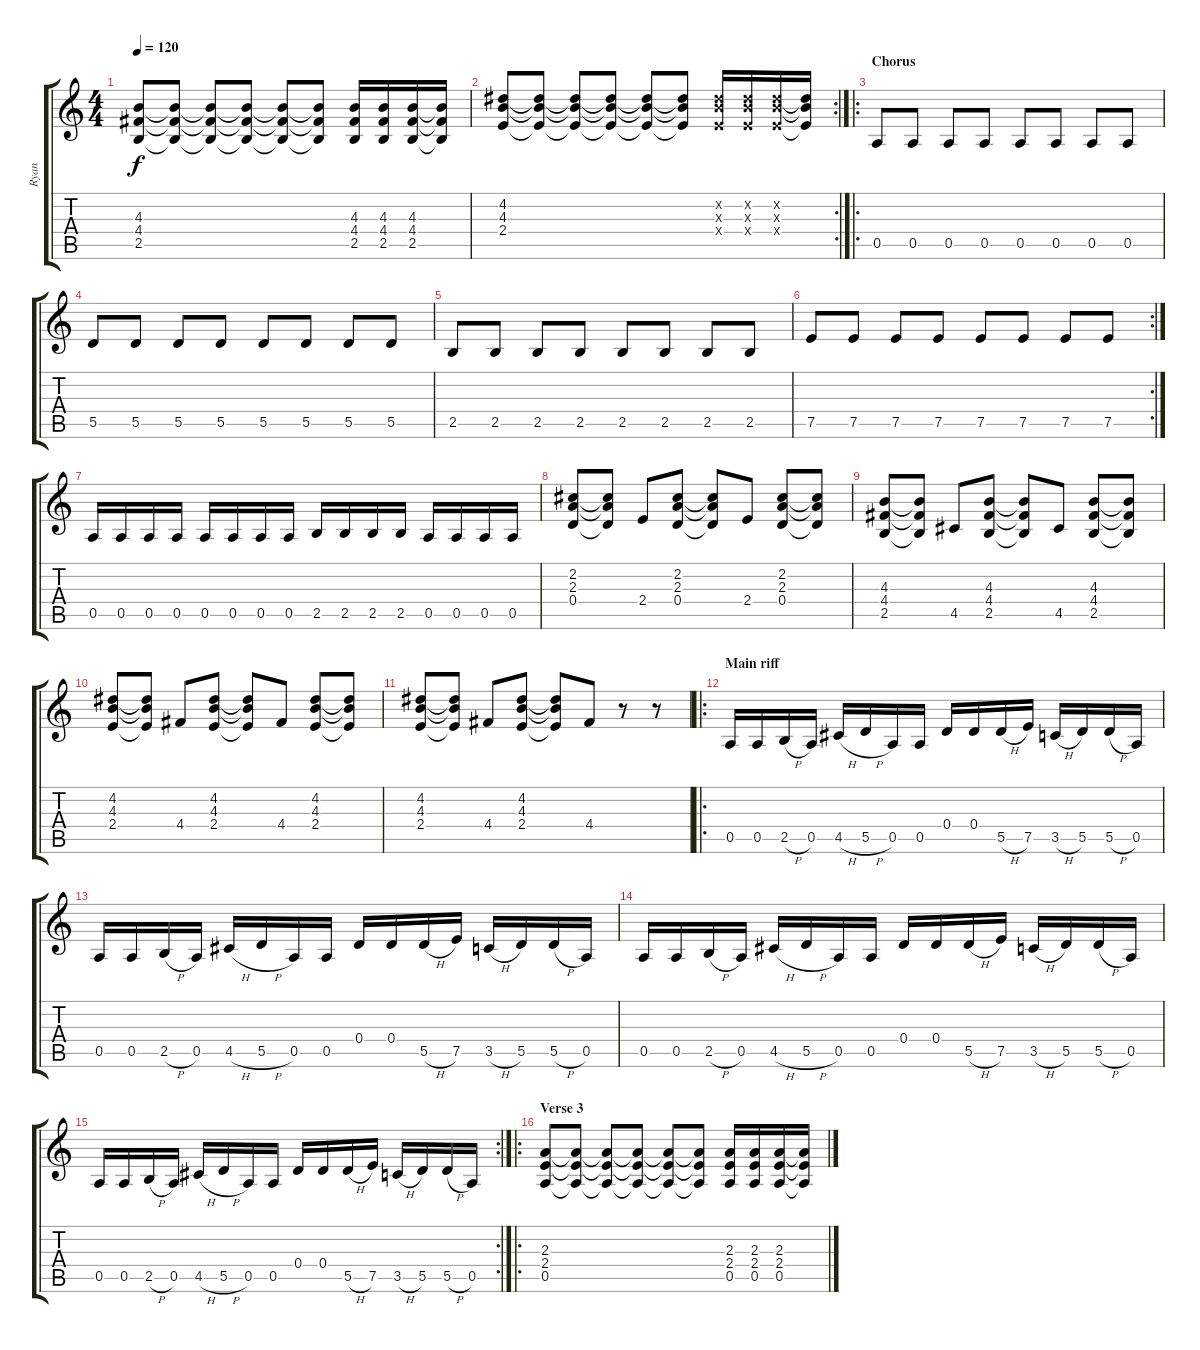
\track ("Ryan" "Ryan") {instrument distortionguitar}
\staff {score tabs}
\tuning (E4 B3 G3 D3 A2 E2) {hide}
\ts (4 4)
\tempo 120
\clef g2
\ks c
(4.3 4.4 2.5).8{dy f} (4.3{t} 4.4{t} 2.5{t}).8 (4.3{t} 4.4{t} 2.5{t}).8 (4.3{t} 4.4{t} 2.5{t}).8 (4.3{t} 4.4{t} 2.5{t}).8 (4.3{t} 4.4{t} 2.5{t}).8 (4.3 4.4 2.5).16 (4.3 4.4 2.5).16 (4.3 4.4 2.5).16 (4.3{t} 4.4{t} 2.5{t}).16 |
\rc 2
(4.2 4.3 2.4).8 (4.2{t} 4.3{t} 2.4{t}).8 (4.2{t} 4.3{t} 2.4{t}).8 (4.2{t} 4.3{t} 2.4{t}).8 (4.2{t} 4.3{t} 2.4{t}).8 (4.2{t} 4.3{t} 2.4{t}).8 (4.2{x} 4.3{x} 2.4{x}).16 (4.2{x} 4.3{x} 2.4{x}).16 (4.2{x} 4.3{x} 2.4{x}).16 (4.2{t} 4.3{t} 2.4{t}).16 |
\ro
\section ("" "Chorus")
0.5.8 0.5.8 0.5.8 0.5.8 0.5.8 0.5.8 0.5.8 0.5.8 |
5.5.8 5.5.8 5.5.8 5.5.8 5.5.8 5.5.8 5.5.8 5.5.8 |
2.5.8 2.5.8 2.5.8 2.5.8 2.5.8 2.5.8 2.5.8 2.5.8 |
\rc 2
7.5.8 7.5.8 7.5.8 7.5.8 7.5.8 7.5.8 7.5.8 7.5.8 |
0.5.16 0.5.16 0.5.16 0.5.16 0.5.16 0.5.16 0.5.16 0.5.16 2.5.16 2.5.16 2.5.16 2.5.16 0.5.16 0.5.16 0.5.16 0.5.16 |
(2.2 2.3 0.4).8 (2.2{t} 2.3{t} 0.4{t}).8 2.4.8 (2.2 2.3 0.4).8 (2.2{t} 2.3{t} 0.4{t}).8 2.4.8 (2.2 2.3 0.4).8 (2.2{t} 2.3{t} 0.4{t}).8 |
(4.3 4.4 2.5).8 (4.3{t} 4.4{t} 2.5{t}).8 4.5.8 (4.3 4.4 2.5).8 (4.3{t} 4.4{t} 2.5{t}).8 4.5.8 (4.3 4.4 2.5).8 (4.3{t} 4.4{t} 2.5{t}).8 |
(4.2 4.3 2.4).8 (4.2{t} 4.3{t} 2.4{t}).8 4.4.8 (4.2 4.3 2.4).8 (4.2{t} 4.3{t} 2.4{t}).8 4.4.8 (4.2 4.3 2.4).8 (4.2{t} 4.3{t} 2.4{t}).8 |
(4.2 4.3 2.4).8 (4.2{t} 4.3{t} 2.4{t}).8 4.4.8 (4.2 4.3 2.4).8 (4.2{t} 4.3{t} 2.4{t}).8 4.4.8 r.8 r.8 |
\ro
\section ("" "Main riff")
0.5.16 0.5.16 2.5{h}.16 0.5.16 4.5{h}.16 5.5{h}.16 0.5.16 0.5.16 0.4.16 0.4.16 5.5{h}.16 7.5.16 3.5{h}.16 5.5.16 5.5{h}.16 0.5.16 |
0.5.16 0.5.16 2.5{h}.16 0.5.16 4.5{h}.16 5.5{h}.16 0.5.16 0.5.16 0.4.16 0.4.16 5.5{h}.16 7.5.16 3.5{h}.16 5.5.16 5.5{h}.16 0.5.16 |
0.5.16 0.5.16 2.5{h}.16 0.5.16 4.5{h}.16 5.5{h}.16 0.5.16 0.5.16 0.4.16 0.4.16 5.5{h}.16 7.5.16 3.5{h}.16 5.5.16 5.5{h}.16 0.5.16 |
\rc 2
0.5.16 0.5.16 2.5{h}.16 0.5.16 4.5{h}.16 5.5{h}.16 0.5.16 0.5.16 0.4.16 0.4.16 5.5{h}.16 7.5.16 3.5{h}.16 5.5.16 5.5{h}.16 0.5.16 |
\ro
\section ("" "Verse 3")
(2.3 2.4 0.5).8 (2.3{t} 2.4{t} 0.5{t}).8 (2.3{t} 2.4{t} 0.5{t}).8 (2.3{t} 2.4{t} 0.5{t}).8 (2.3{t} 2.4{t} 0.5{t}).8 (2.3{t} 2.4{t} 0.5{t}).8 (2.3 2.4 0.5).16 (2.3 2.4 0.5).16 (2.3 2.4 0.5).16 (2.3{t} 2.4{t} 0.5{t}).16
